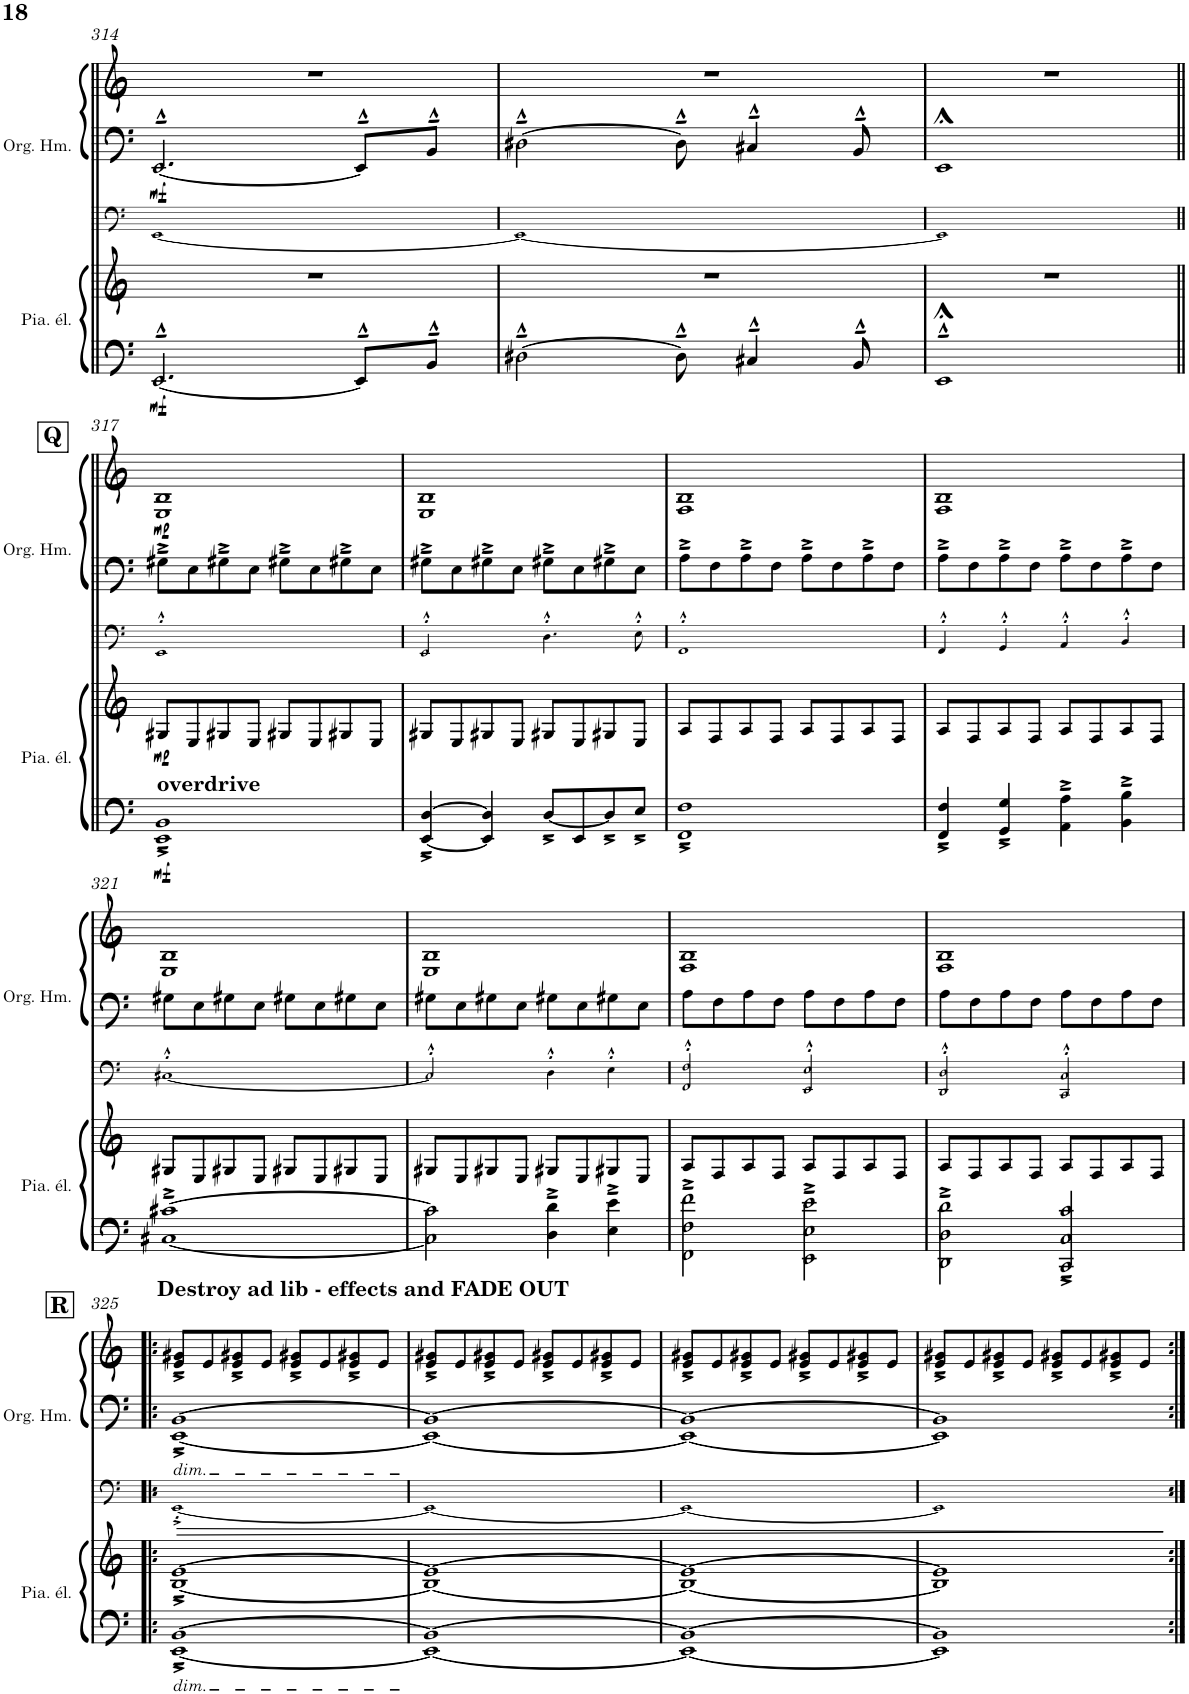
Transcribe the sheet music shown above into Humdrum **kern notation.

**kern	**kern	**dynam	**kern	**kern	**kern	**dynam
*part2	*part2	*part2	*part1	*part1	*part1	*part1
*staff5	*staff4	*staff4/5	*staff3	*staff2	*staff1	*staff1/2/3
*I"Piano électrique	*	*	*I"Orgue Hammond	*	*	*
*I'Pia. él.	*	*	*I'Org. Hm.	*	*	*
!!LO:PB:g=z
*clefF4	*clefG2	*	*clefF4	*clefF4	*clefG2	*
*k[]	*k[]	*	*k[]	*k[]	*k[]	*
*M4/4	*M4/4	*	*M4/4	*M4/4	*M4/4	*
=314	=314	=314	=314	=314	=314	=314
!	!	!LO:DY:b=2	!	!	!	!LO:DY:b=2
[2.EE^^~/	1r	mf	[1EE	[2.EE^^~/	1r	mf
8EE^^~/L]	.	.	.	8EE^^~/L]	.	.
8BB^^~/J	.	.	.	8BB^^~/J	.	.
=315	=315	=315	=315	=315	=315	=315
[2D#X^^~\	1r	.	1EE_	[2D#X^^~\	1r	.
8D#^^~\]	.	.	.	8D#^^~\]	.	.
4C#X^^~/	.	.	.	4C#X^^~/	.	.
8BB^^~/	.	.	.	8BB^^~/	.	.
=316	=316	=316	=316	=316	=316	=316
1EE;<^^~	1r	.	1EE]	1EE;<	1r	.
!!LO:LB:g=z
!!LO:REH:place=s1:a:B:cj:fs=14:t=Q
=317||	=317||	=317||	=317||	=317||	=317||	=317||
!LO:TX:a:B:t=overdrive	!	!	!	!	!	!
!	!	!LO:DY:b=2	!	!	!	!
!	!	!LO:DY:n=1:b	!	!	!	!LO:DY:b
1EE~^ 1BB~^	8G#X/L	mf mp	1EE^^'	8G#X~^\L	1E 1B	mp
.	8E/	.	.	8E\	.	.
.	8G#X/	.	.	8G#X~^\	.	.
.	8E/J	.	.	8E\J	.	.
.	8G#X/L	.	.	8G#X~^\L	.	.
.	8E/	.	.	8E\	.	.
.	8G#X/	.	.	8G#X~^\	.	.
.	8E/J	.	.	8E\J	.	.
=318	=318	=318	=318	=318	=318	=318
[4EE/~^ [4D/~^	8G#X/L	.	2EE^^'/	8G#X~^\L	1E 1B	.
.	8E/	.	.	8E\	.	.
4EE/] 4D/]	8G#X/	.	.	8G#X~^\	.	.
.	8E/J	.	.	8E\J	.	.
[8D~^/L	8G#X/L	.	4.D^^'\	8G#X~^\L	.	.
8EE/	8E/	.	.	8E\	.	.
8D~^/]	8G#X/	.	.	8G#X~^\	.	.
8E~^/J	8E/J	.	8E^^'\	8E\J	.	.
=319	=319	=319	=319	=319	=319	=319
1FF~^ 1F~^	8A/L	.	1FF^^'	8A~^\L	1F 1B	.
.	8F/	.	.	8F\	.	.
.	8A/	.	.	8A~^\	.	.
.	8F/J	.	.	8F\J	.	.
.	8A/L	.	.	8A~^\L	.	.
.	8F/	.	.	8F\	.	.
.	8A/	.	.	8A~^\	.	.
.	8F/J	.	.	8F\J	.	.
=320	=320	=320	=320	=320	=320	=320
4FF/~^ 4F/~^	8A/L	.	4FF^^'/	8A~^\L	1F 1B	.
.	8F/	.	.	8F\	.	.
4GG/~^ 4G/~^	8A/	.	4GG^^'/	8A~^\	.	.
.	8F/J	.	.	8F\J	.	.
4AA\~^ 4A\~^	8A/L	.	4AA^^'/	8A~^\L	.	.
.	8F/	.	.	8F\	.	.
4BB\~^ 4B\~^	8A/	.	4BB^^'/	8A~^\	.	.
.	8F/J	.	.	8F\J	.	.
!!LO:LB:g=z
=321	=321	=321	=321	=321	=321	=321
[1C#X~^ [1c#X~^	8G#X/L	.	[1C#X^^'	8G#X\L	1E 1B	.
.	8E/	.	.	8E\	.	.
.	8G#X/	.	.	8G#X\	.	.
.	8E/J	.	.	8E\J	.	.
.	8G#X/L	.	.	8G#X\L	.	.
.	8E/	.	.	8E\	.	.
.	8G#X/	.	.	8G#X\	.	.
.	8E/J	.	.	8E\J	.	.
=322	=322	=322	=322	=322	=322	=322
2C#\] 2c#\]	8G#X/L	.	2C#^^'/]	8G#X\L	1E 1B	.
.	8E/	.	.	8E\	.	.
.	8G#X/	.	.	8G#X\	.	.
.	8E/J	.	.	8E\J	.	.
4D\~^ 4d\~^	8G#X/L	.	4D^^'\	8G#X\L	.	.
.	8E/	.	.	8E\	.	.
4E\~^ 4e\~^	8G#X/	.	4E^^'\	8G#X\	.	.
.	8E/J	.	.	8E\J	.	.
=323	=323	=323	=323	=323	=323	=323
2FF\~^ 2F\~^ 2f\~^	8A/L	.	2FF/^^' 2F/^^'	8A\L	1F 1B	.
.	8F/	.	.	8F\	.	.
.	8A/	.	.	8A\	.	.
.	8F/J	.	.	8F\J	.	.
2EE\~^ 2E\~^ 2e\~^	8A/L	.	2EE/^^' 2E/^^'	8A\L	.	.
.	8F/	.	.	8F\	.	.
.	8A/	.	.	8A\	.	.
.	8F/J	.	.	8F\J	.	.
=324	=324	=324	=324	=324	=324	=324
2DD\~^ 2D\~^ 2d\~^	8A/L	.	2DD/^^' 2D/^^'	8A\L	1F 1B	.
.	8F/	.	.	8F\	.	.
.	8A/	.	.	8A\	.	.
.	8F/J	.	.	8F\J	.	.
2CC/~^ 2C/~^ 2c/~^	8A/L	.	2CC/^^' 2C/^^'	8A\L	.	.
.	8F/	.	.	8F\	.	.
.	8A/	.	.	8A\	.	.
.	8F/J	.	.	8F\J	.	.
!!LO:LB:g=z
!!LO:REH:place=s1:a:B:cj:fs=14:t=R
=325!|:	=325!|:	=325!|:	=325!|:	=325!|:	=325!|:	=325!|:
!	!	!	!	!	!LO:TX:a:B:t=Destroy ad lib - effects and FADE OUT	!
!	!	!	!	!LO:TX:b:i:t=dim.	!	!
!LO:TX:b:i:t=dim.	!	!	!	!	!	!
[1EE~^ [1BB~^	[1B~^ [1e~^	.	[1EE^'	[1EE~^ [1BB~^	8e/~^ 8g#X/~^L	.
.	.	.	.	.	8e/	.
.	.	.	.	.	8e/~^ 8g#X/~^	.
.	.	.	.	.	8e/J	.
.	.	.	.	.	8e/~^ 8g#X/~^L	.
.	.	.	.	.	8e/	.
.	.	.	.	.	8e/~^ 8g#X/~^	.
.	.	.	.	.	8e/J	.
=326	=326	=326	=326	=326	=326	=326
1EE_ 1BB_	1B_ 1e_	.	1EE_	1EE_ 1BB_	8e/~^ 8g#X/~^L	.
.	.	.	.	.	8e/	.
.	.	.	.	.	8e/~^ 8g#X/~^	.
.	.	.	.	.	8e/J	.
.	.	.	.	.	8e/~^ 8g#X/~^L	.
.	.	.	.	.	8e/	.
.	.	.	.	.	8e/~^ 8g#X/~^	.
.	.	.	.	.	8e/J	.
=327	=327	=327	=327	=327	=327	=327
1EE_ 1BB_	1B_ 1e_	.	1EE_	1EE_ 1BB_	8e/~^ 8g#X/~^L	.
.	.	.	.	.	8e/	.
.	.	.	.	.	8e/~^ 8g#X/~^	.
.	.	.	.	.	8e/J	.
.	.	.	.	.	8e/~^ 8g#X/~^L	.
.	.	.	.	.	8e/	.
.	.	.	.	.	8e/~^ 8g#X/~^	.
.	.	.	.	.	8e/J	.
=328	=328	=328	=328	=328	=328	=328
1EE] 1BB]	1B] 1e]	.	1EE]	1EE] 1BB]	8e/~^ 8g#X/~^L	.
.	.	.	.	.	8e/	.
.	.	.	.	.	8e/~^ 8g#X/~^	.
.	.	.	.	.	8e/J	.
.	.	.	.	.	8e/~^ 8g#X/~^L	.
.	.	.	.	.	8e/	.
.	.	.	.	.	8e/~^ 8g#X/~^	.
.	.	.	.	.	8e/J	.
=:|!	=:|!	=:|!	=:|!	=:|!	=:|!	=:|!
*-	*-	*-	*-	*-	*-	*-
